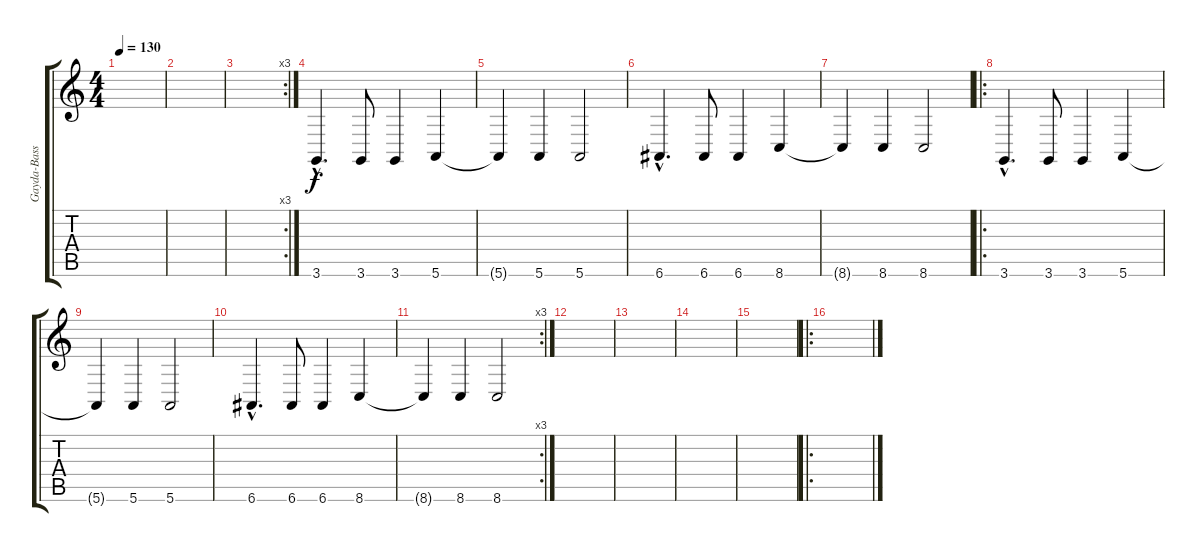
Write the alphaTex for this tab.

\track ("Gayda-Bass" "Gayda-Bass") {instrument flute}
\staff {score tabs}
\tuning (E4 B3 G3 D3 A2 E2) {hide}
\ts (4 4)
\tempo 130
\clef g2
\ks c
|
|
\rc 3
|
3.6{hac}.4{d} 3.6.8 3.6.4 5.6.4 |
5.6{t}.4 5.6.4 5.6.2 |
6.6{hac}.4{d} 6.6.8 6.6.4 8.6.4 |
8.6{t}.4 8.6.4 8.6.2 |
\ro
3.6{hac}.4{d} 3.6.8 3.6.4 5.6.4 |
5.6{t}.4 5.6.4 5.6.2 |
6.6{hac}.4{d} 6.6.8 6.6.4 8.6.4 |
\rc 3
8.6{t}.4 8.6.4 8.6.2 |
|
|
|
|
\ro
